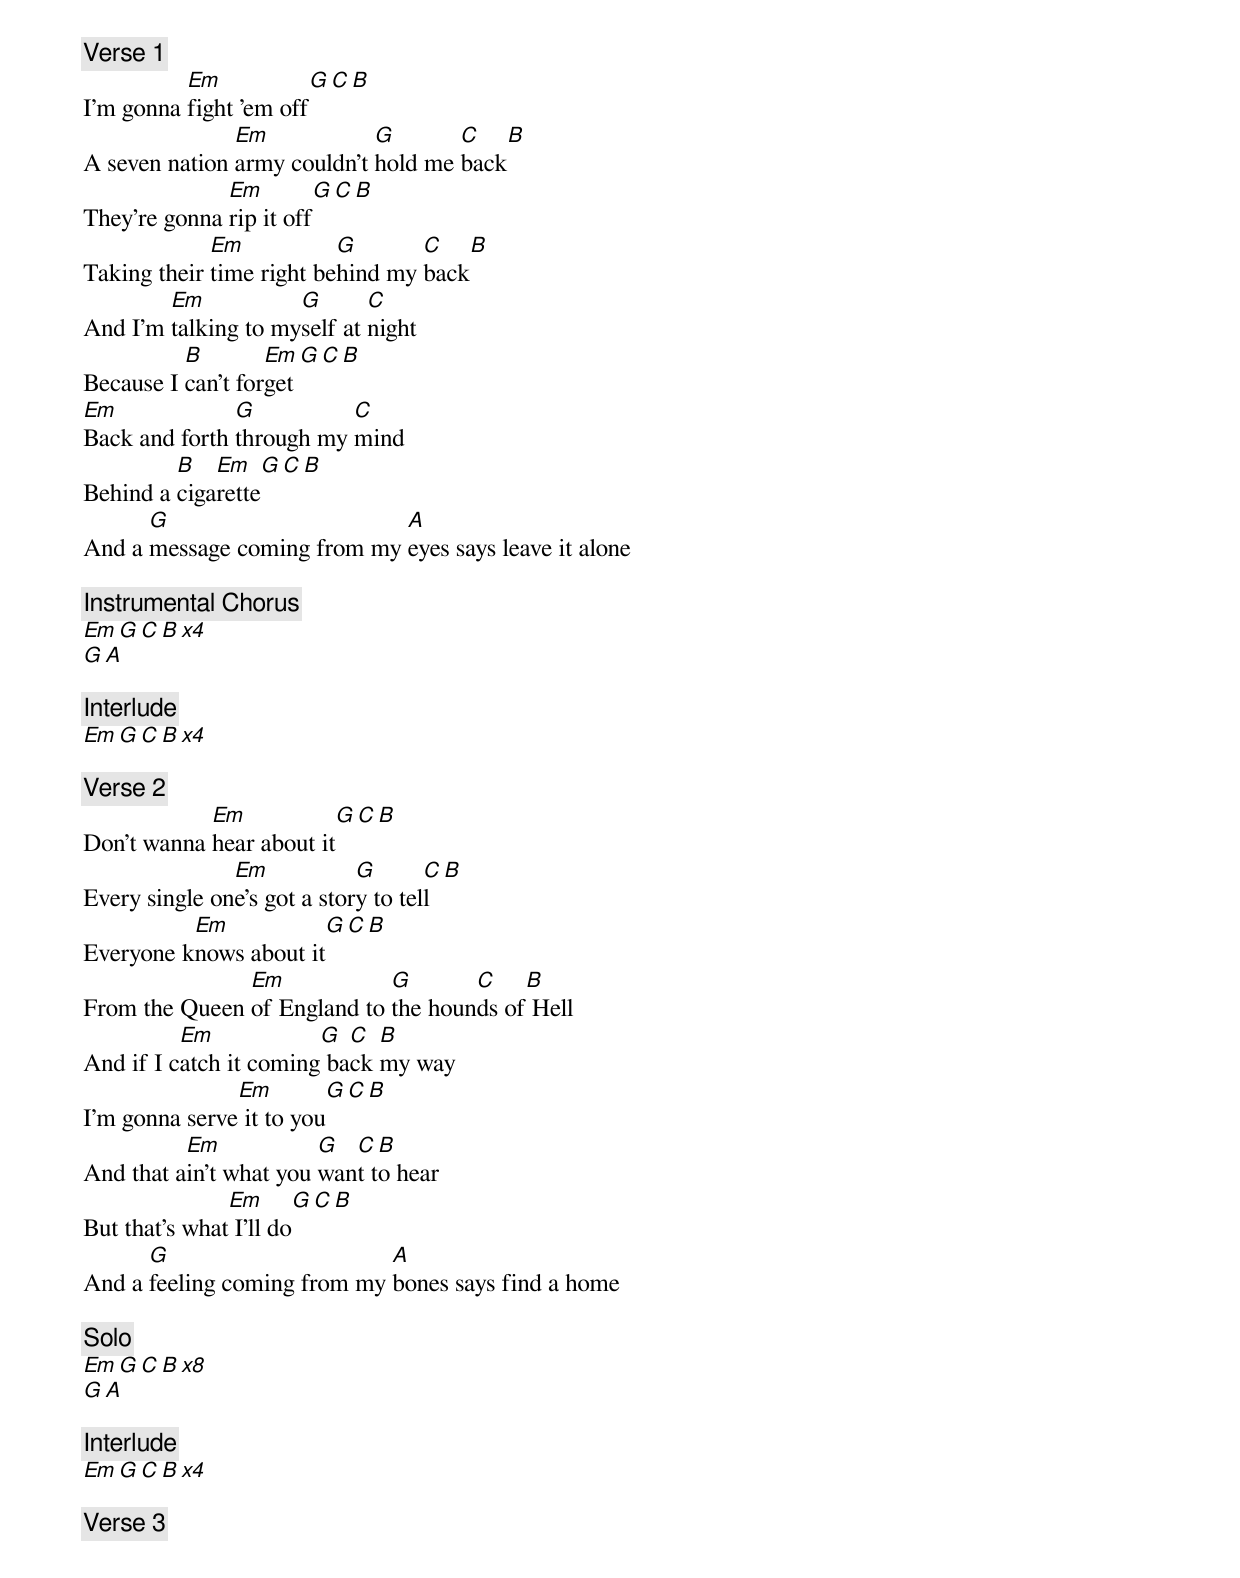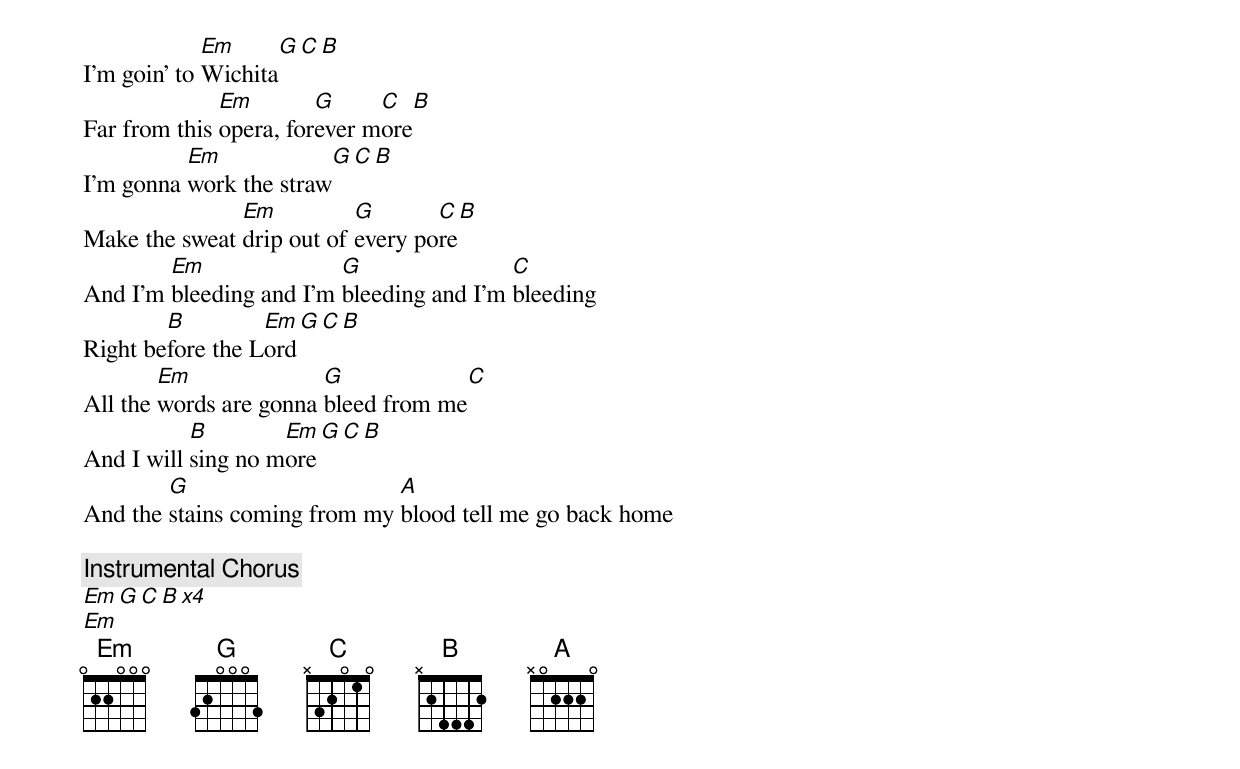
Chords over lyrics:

[Verse 1]
          Em            G   C   B
I'm gonna fight 'em off
               Em            G       C    B
A seven nation army couldn't hold me back
              Em         G   C   B
They're gonna rip it off
             Em           G       C    B
Taking their time right behind my back
        Em           G       C
And I'm talking to myself at night
          B        Em   G   C   B
Because I can't forget
Em             G          C
Back and forth through my mind
         B   Em    G   C   B
Behind a cigarette
      G                      A
And a message coming from my eyes says leave it alone

[Instrumental Chorus]
Em G C B x4
G   A

[Interlude]
Em G C B x4

[Verse 2]
            Em            G   C   B
Don't wanna hear about it
               Em            G       C   B
Every single one's got a story to tell
          Em            G   C   B
Everyone knows about it
               Em            G       C    B
From the Queen of England to the hounds of Hell
          Em            G  C  B
And if I catch it coming back my way
               Em         G   C   B
I'm gonna serve it to you
          Em            G  C  B
And that ain't what you want to hear
               Em       G   C   B
But that's what I'll do
      G                      A
And a feeling coming from my bones says find a home

[Solo]
Em G C B x8
G   A

[Interlude]
Em G C B x4

[Verse 3]
             Em      G   C   B
I'm goin' to Wichita
              Em        G     C   B
Far from this opera, forever more
          Em             G   C   B
I'm gonna work the straw
               Em          G       C   B
Make the sweat drip out of every pore
        Em               G                C
And I'm bleeding and I'm bleeding and I'm bleeding
        B         Em   G   C   B
Right before the Lord
        Em              G            C
All the words are gonna bleed from me
           B        Em   G   C   B
And I will sing no more
        G                     A
And the stains coming from my blood tell me go back home

[Instrumental Chorus]
Em G C B x4
Em
